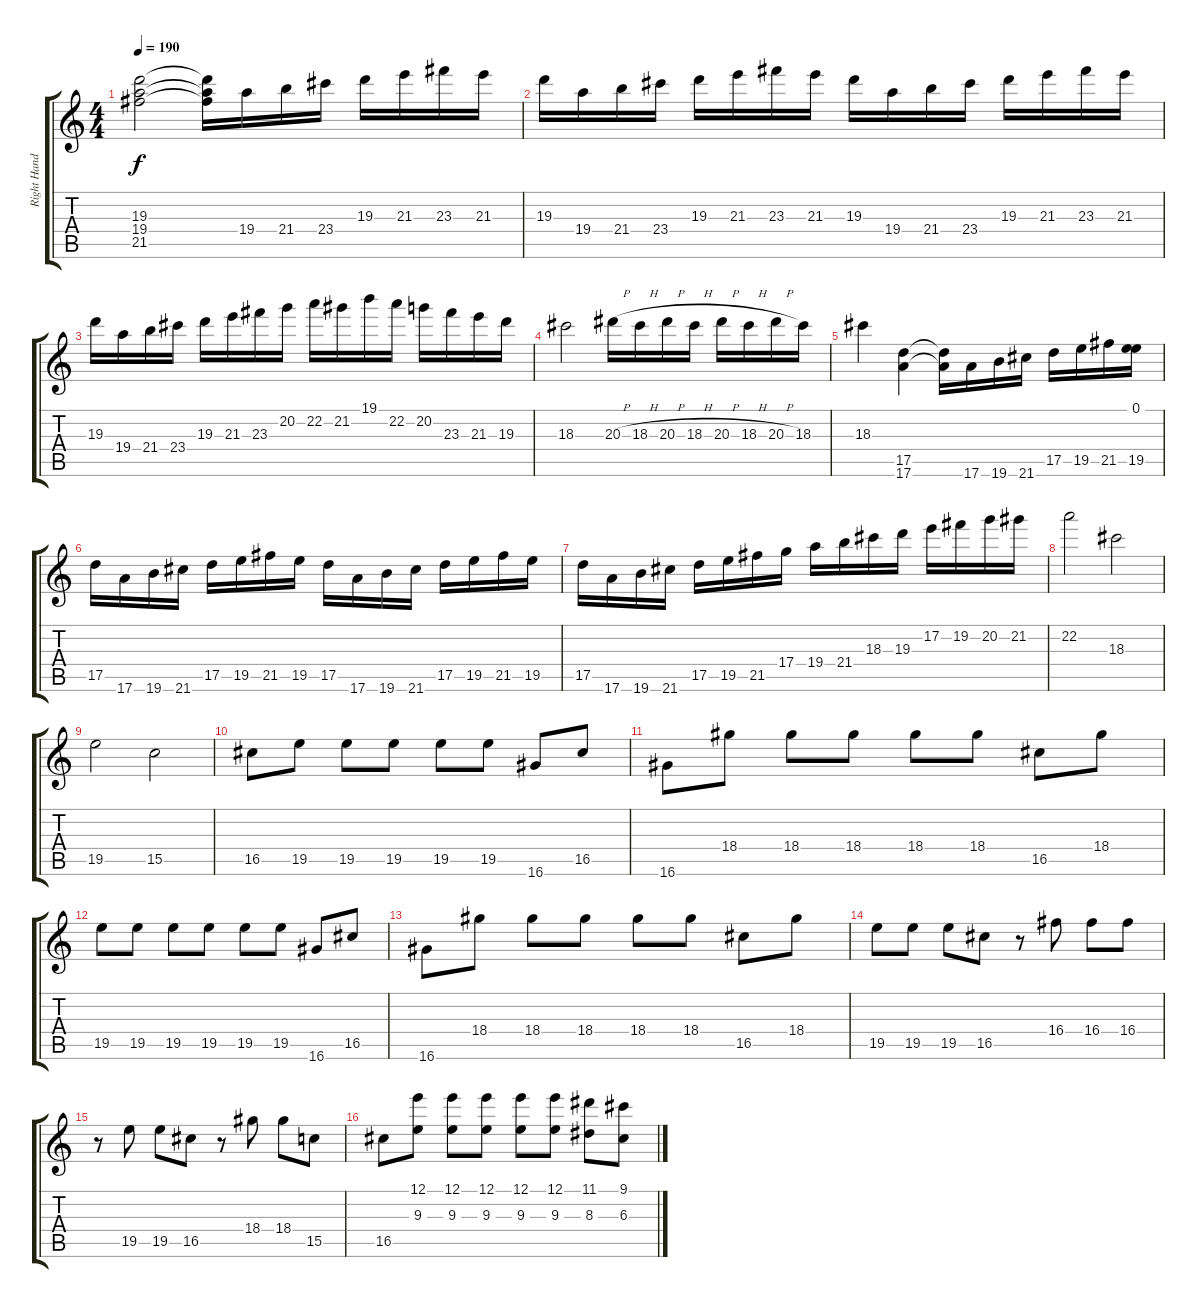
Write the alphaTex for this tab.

\track ("Right Hand" "Right Hand") {instrument distortionguitar}
\staff {score tabs}
\tuning (E4 B3 G3 D3 A2 E2) {hide}
\ts (4 4)
\tempo 190
\clef g2
\ks c
(19.3 19.4 21.5).2{dy f} (19.3{t} 19.4{t} 21.5{t}).16 19.4.16 21.4.16 23.4.16 19.3.16 21.3.16 23.3.16 21.3.16 |
19.3.16 19.4.16 21.4.16 23.4.16 19.3.16 21.3.16 23.3.16 21.3.16 19.3.16 19.4.16 21.4.16 23.4.16 19.3.16 21.3.16 23.3.16 21.3.16 |
19.3.16 19.4.16 21.4.16 23.4.16 19.3.16 21.3.16 23.3.16 20.2.16 22.2.16 21.2.16 19.1.16 22.2.16 20.2.16 23.3.16 21.3.16 19.3.16 |
18.3.2 20.3{h}.16 18.3{h}.16 20.3{h}.16 18.3{h}.16 20.3{h}.16 18.3{h}.16 20.3{h}.16 18.3.16 |
18.3.4 (17.5 17.6).4 (17.5{t} 17.6{t}).16 17.6.16 19.6.16 21.6.16 17.5.16 19.5.16 21.5.16 (0.1 19.5).16 |
17.5.16 17.6.16 19.6.16 21.6.16 17.5.16 19.5.16 21.5.16 19.5.16 17.5.16 17.6.16 19.6.16 21.6.16 17.5.16 19.5.16 21.5.16 19.5.16 |
17.5.16 17.6.16 19.6.16 21.6.16 17.5.16 19.5.16 21.5.16 17.4.16 19.4.16 21.4.16 18.3.16 19.3.16 17.2.16 19.2.16 20.2.16 21.2.16 |
22.2.2 18.3.2 |
19.5.2 15.5.2 |
16.5.8 19.5.8 19.5.8 19.5.8 19.5.8 19.5.8 16.6.8 16.5.8 |
16.6.8 18.4.8 18.4.8 18.4.8 18.4.8 18.4.8 16.5.8 18.4.8 |
19.5.8 19.5.8 19.5.8 19.5.8 19.5.8 19.5.8 16.6.8 16.5.8 |
16.6.8 18.4.8 18.4.8 18.4.8 18.4.8 18.4.8 16.5.8 18.4.8 |
19.5.8 19.5.8 19.5.8 16.5.8 r.8 16.4.8 16.4.8 16.4.8 |
r.8 19.5.8 19.5.8 16.5.8 r.8 18.4.8 18.4.8 15.5.8 |
16.5.8 (12.1 9.3).8 (12.1 9.3).8 (12.1 9.3).8 (12.1 9.3).8 (12.1 9.3).8 (11.1 8.3).8 (9.1 6.3).8
